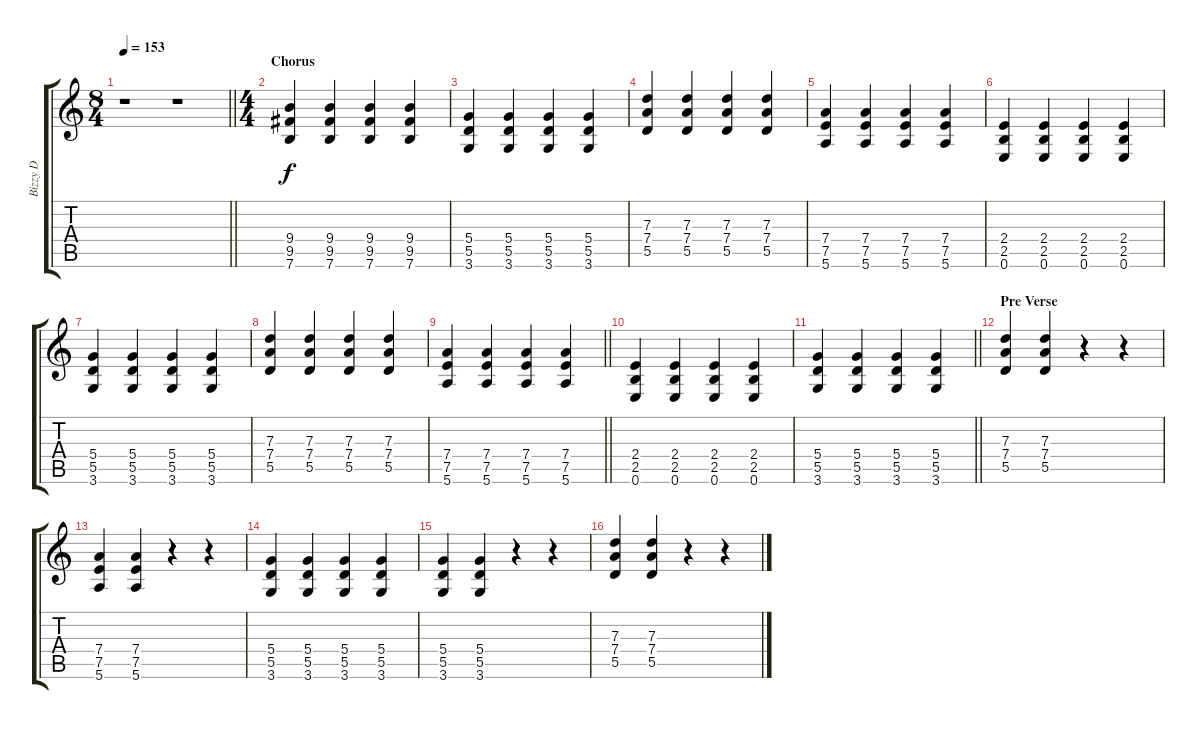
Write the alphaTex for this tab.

\track ("Bizzy D" "Bizzy D") {instrument distortionguitar}
\staff {score tabs}
\tuning (E4 B3 G3 D3 A2 E2) {hide}
\ts (8 4)
\tempo 153
\clef g2
\barLineRight lightlight
\ks c
r.1{dy f} r.1 |
\ts (4 4)
\section ("" "Chorus")
(9.4 9.5 7.6).4 (9.4 9.5 7.6).4 (9.4 9.5 7.6).4 (9.4 9.5 7.6).4 |
(5.4 5.5 3.6).4 (5.4 5.5 3.6).4 (5.4 5.5 3.6).4 (5.4 5.5 3.6).4 |
(7.3 7.4 5.5).4 (7.3 7.4 5.5).4 (7.3 7.4 5.5).4 (7.3 7.4 5.5).4 |
(7.4 7.5 5.6).4 (7.4 7.5 5.6).4 (7.4 7.5 5.6).4 (7.4 7.5 5.6).4 |
(2.4 2.5 0.6).4 (2.4 2.5 0.6).4 (2.4 2.5 0.6).4 (2.4 2.5 0.6).4 |
(5.4 5.5 3.6).4 (5.4 5.5 3.6).4 (5.4 5.5 3.6).4 (5.4 5.5 3.6).4 |
(7.3 7.4 5.5).4 (7.3 7.4 5.5).4 (7.3 7.4 5.5).4 (7.3 7.4 5.5).4 |
\barLineRight lightlight
(7.4 7.5 5.6).4 (7.4 7.5 5.6).4 (7.4 7.5 5.6).4 (7.4 7.5 5.6).4 |
(2.4 2.5 0.6).4 (2.4 2.5 0.6).4 (2.4 2.5 0.6).4 (2.4 2.5 0.6).4 |
\barLineRight lightlight
(5.4 5.5 3.6).4 (5.4 5.5 3.6).4 (5.4 5.5 3.6).4 (5.4 5.5 3.6).4 |
\section ("" "Pre Verse")
(7.3 7.4 5.5).4 (7.3 7.4 5.5).4 r.4 r.4 |
(7.4 7.5 5.6).4 (7.4 7.5 5.6).4 r.4 r.4 |
(5.4 5.5 3.6).4 (5.4 5.5 3.6).4 (5.4 5.5 3.6).4 (5.4 5.5 3.6).4 |
(5.4 5.5 3.6).4 (5.4 5.5 3.6).4 r.4 r.4 |
(7.3 7.4 5.5).4 (7.3 7.4 5.5).4 r.4 r.4
